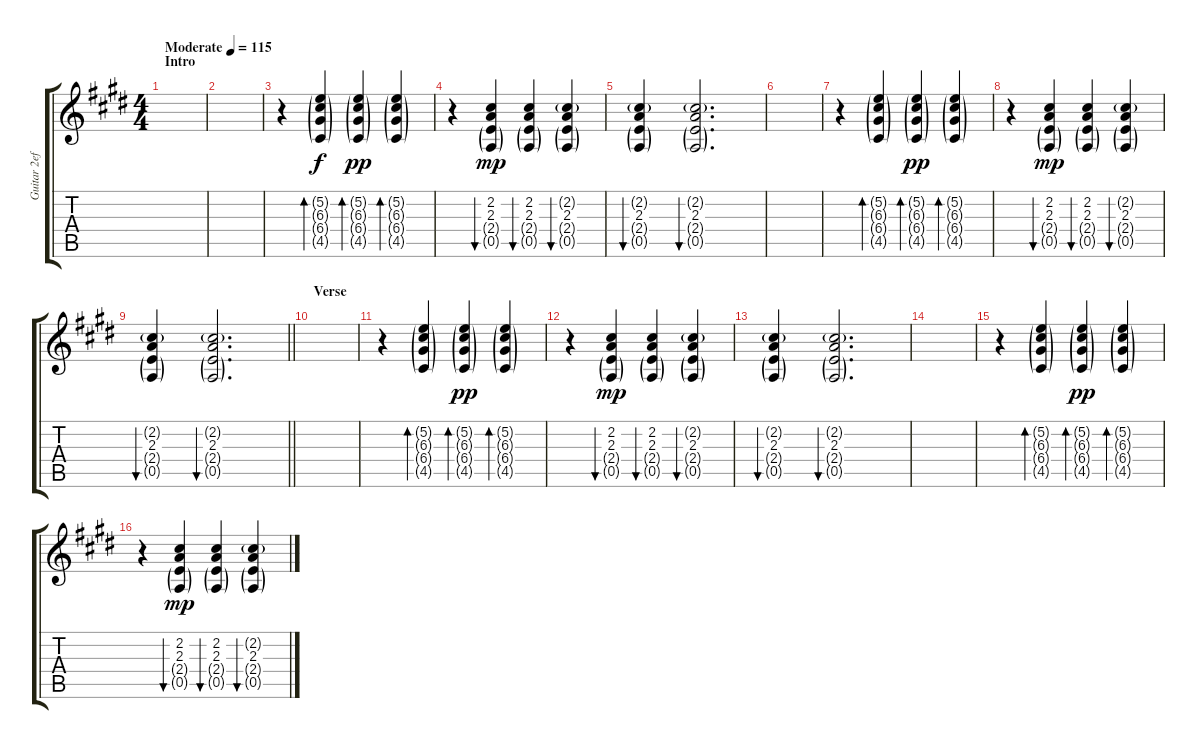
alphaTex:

\track ("Guitar 2efx" "Guitar 2ef") {instrument electricguitarjazz}
\staff {score tabs}
\tuning (E4 B3 G3 D3 A2 E2) {hide}
\ts (4 4)
\section ("" "Intro")
\tempo (115 "Moderate")
\clef g2
\ks c#minor
|
|
r.4 (5.2{g} 6.3{g} 6.4{g} 4.5{g}).4{bd 480} (5.2{g} 6.3{g} 6.4{g} 4.5{g}).4{bd 480 dy pp} (5.2{g} 6.3{g} 6.4{g} 4.5{g}).4{bd 480} |
r.4 (2.2 2.3 2.4{g} 0.5{g}).4{bu 480 dy mp} (2.2 2.3 2.4{g} 0.5{g}).4{bu 480} (2.2{g} 2.3 2.4{g} 0.5{g}).4{bu 480} |
(2.2{g} 2.3 2.4{g} 0.5{g}).4{bu 480} (2.2{g} 2.3 2.4{g} 0.5{g}).2{d bu 480} |
|
r.4 (5.2{g} 6.3{g} 6.4{g} 4.5{g}).4{bd 480} (5.2{g} 6.3{g} 6.4{g} 4.5{g}).4{bd 480 dy pp} (5.2{g} 6.3{g} 6.4{g} 4.5{g}).4{bd 480} |
r.4 (2.2 2.3 2.4{g} 0.5{g}).4{bu 480 dy mp} (2.2 2.3 2.4{g} 0.5{g}).4{bu 480} (2.2{g} 2.3 2.4{g} 0.5{g}).4{bu 480} |
\barLineRight lightlight
(2.2{g} 2.3 2.4{g} 0.5{g}).4{bu 480} (2.2{g} 2.3 2.4{g} 0.5{g}).2{d bu 480} |
\section ("" "Verse")
|
r.4 (5.2{g} 6.3{g} 6.4{g} 4.5{g}).4{bd 480} (5.2{g} 6.3{g} 6.4{g} 4.5{g}).4{bd 480 dy pp} (5.2{g} 6.3{g} 6.4{g} 4.5{g}).4{bd 480} |
r.4 (2.2 2.3 2.4{g} 0.5{g}).4{bu 480 dy mp} (2.2 2.3 2.4{g} 0.5{g}).4{bu 480} (2.2{g} 2.3 2.4{g} 0.5{g}).4{bu 480} |
(2.2{g} 2.3 2.4{g} 0.5{g}).4{bu 480} (2.2{g} 2.3 2.4{g} 0.5{g}).2{d bu 480} |
|
r.4 (5.2{g} 6.3{g} 6.4{g} 4.5{g}).4{bd 480} (5.2{g} 6.3{g} 6.4{g} 4.5{g}).4{bd 480 dy pp} (5.2{g} 6.3{g} 6.4{g} 4.5{g}).4{bd 480} |
r.4 (2.2 2.3 2.4{g} 0.5{g}).4{bu 480 dy mp} (2.2 2.3 2.4{g} 0.5{g}).4{bu 480} (2.2{g} 2.3 2.4{g} 0.5{g}).4{bu 480}
